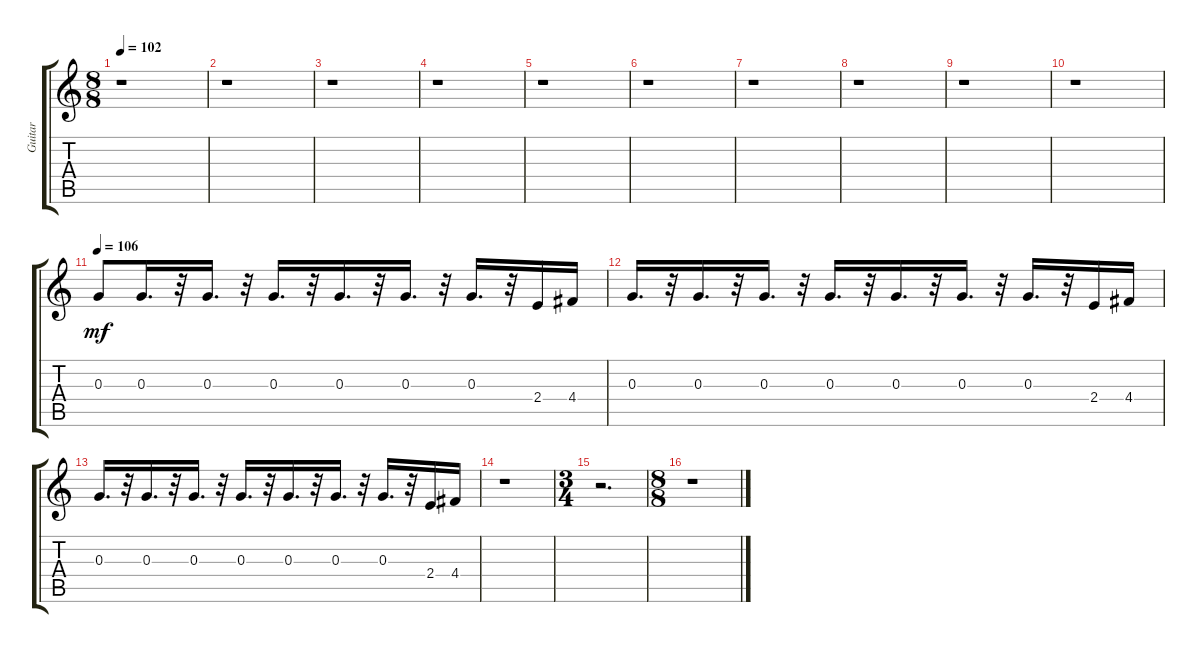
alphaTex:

\track ("Guitar" "Guitar") {instrument distortionguitar}
\staff {score tabs}
\tuning (E4 B3 G3 D3 A2 E2) {hide}
\ts (8 8)
\tempo 102
\clef g2
\ks c
r.1{dy f} |
r.1 |
r.1 |
r.1 |
r.1 |
r.1 |
r.1 |
r.1 |
r.1 |
r.1 |
\tempo 106
0.3.8{dy mf} 0.3.16{d} r.32 0.3.16{d} r.32 0.3.16{d} r.32 0.3.16{d} r.32 0.3.16{d} r.32 0.3.16{d} r.32 2.4.16 4.4.16 |
0.3.16{d} r.32 0.3.16{d} r.32 0.3.16{d} r.32 0.3.16{d} r.32 0.3.16{d} r.32 0.3.16{d} r.32 0.3.16{d} r.32 2.4.16 4.4.16 |
0.3.16{d} r.32 0.3.16{d} r.32 0.3.16{d} r.32 0.3.16{d} r.32 0.3.16{d} r.32 0.3.16{d} r.32 0.3.16{d} r.32 2.4.16 4.4.16 |
r.1 |
\ts (3 4)
r.2{d} |
\ts (8 8)
r.1
